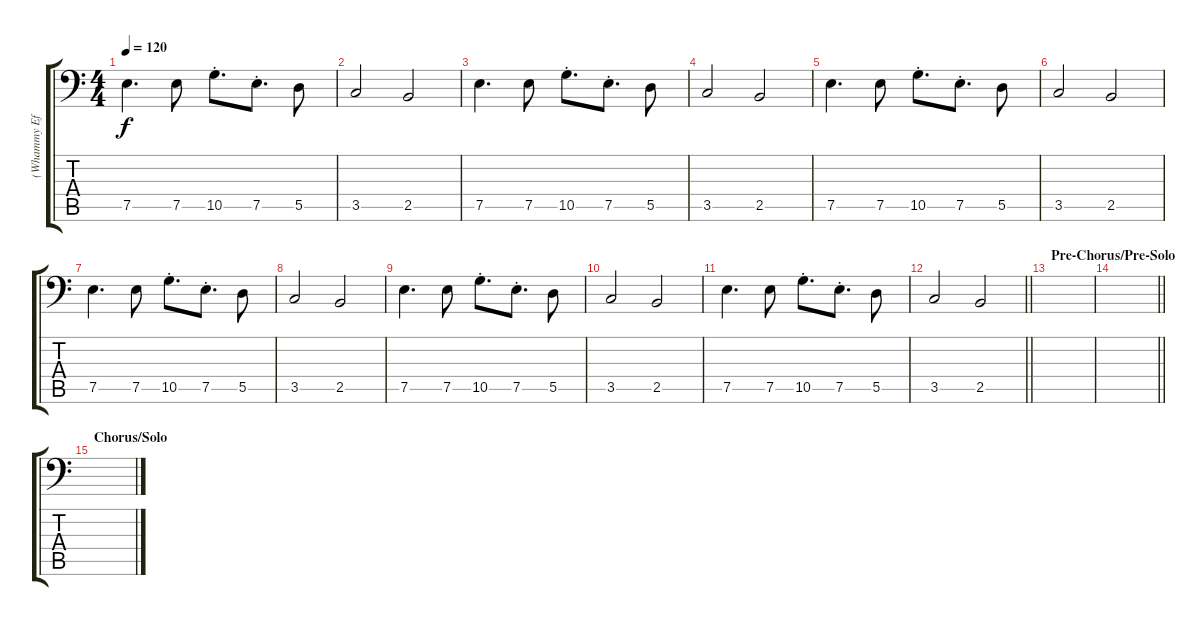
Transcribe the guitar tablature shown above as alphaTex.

\track ("(Whammy Effect)" "(Whammy Ef") {instrument electricbasspick}
\staff {score tabs}
\tuning (E3 B2 G2 D2 A1 E1) {hide}
\ts (4 4)
\tempo 120
\clef f4
\ks c
7.5.4{d dy f} 7.5.8 10.5{st}.8{d} 7.5{st}.8{d} 5.5.8 |
3.5.2 2.5.2 |
7.5.4{d} 7.5.8 10.5{st}.8{d} 7.5{st}.8{d} 5.5.8 |
3.5.2 2.5.2 |
7.5.4{d} 7.5.8 10.5{st}.8{d} 7.5{st}.8{d} 5.5.8 |
3.5.2 2.5.2 |
7.5.4{d} 7.5.8 10.5{st}.8{d} 7.5{st}.8{d} 5.5.8 |
3.5.2 2.5.2 |
7.5.4{d} 7.5.8 10.5{st}.8{d} 7.5{st}.8{d} 5.5.8 |
3.5.2 2.5.2 |
7.5.4{d} 7.5.8 10.5{st}.8{d} 7.5{st}.8{d} 5.5.8 |
\barLineRight lightlight
3.5.2 2.5.2 |
\section ("" "Pre-Chorus/Pre-Solo")
|
\barLineRight lightlight
|
\section ("" "Chorus/Solo")
